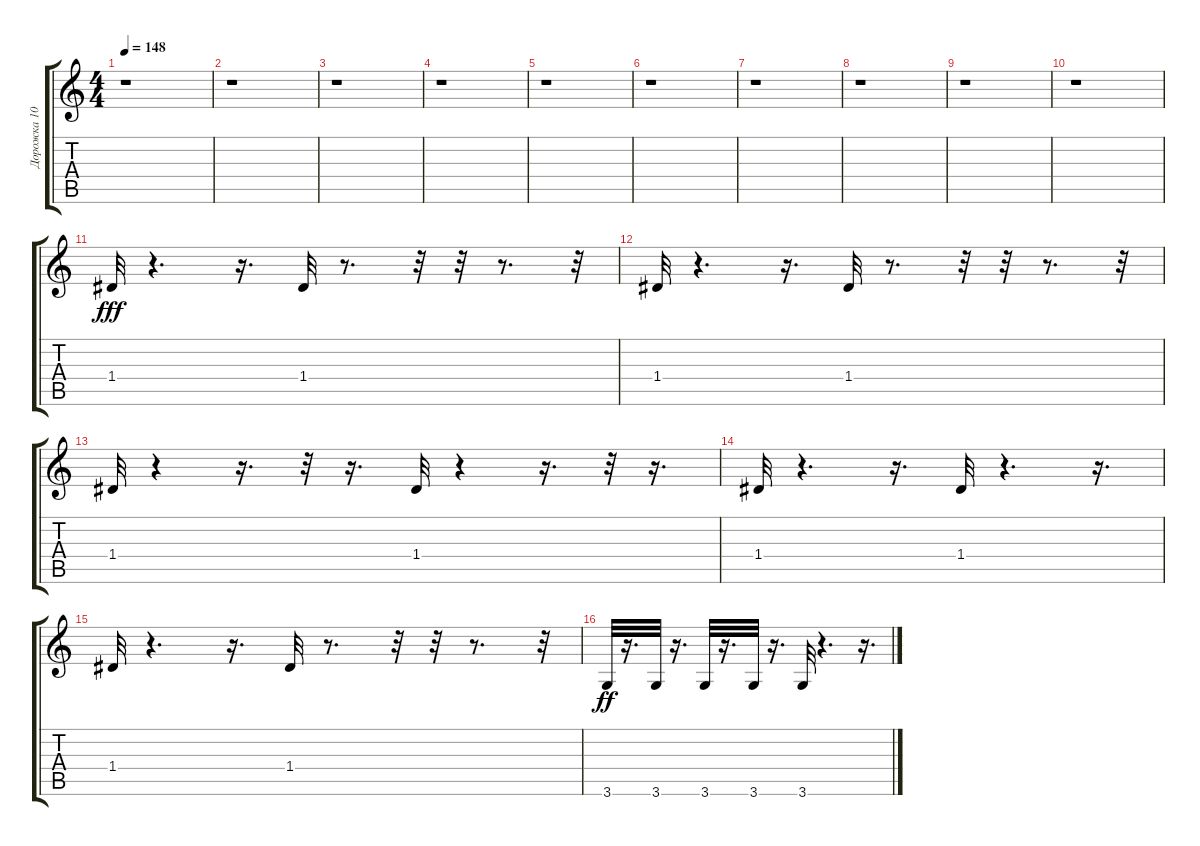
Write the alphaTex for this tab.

\track ("Дорожка 10" "Дорожка 10") {instrument acousticguitarnylon}
\staff {score tabs}
\tuning (E4 B3 G3 D3 A2 E2) {hide}
\ts (4 4)
\tempo 148
\clef g2
\ks c
r.1{dy fff} |
r.1 |
r.1 |
r.1 |
r.1 |
r.1 |
r.1 |
r.1 |
r.1 |
r.1 |
1.4.32 r.4{d} r.16{d} 1.4.32 r.8{d} r.32 r.32 r.8{d} r.32 |
1.4.32 r.4{d} r.16{d} 1.4.32 r.8{d} r.32 r.32 r.8{d} r.32 |
1.4.32 r.4 r.16{d} r.32 r.16{d} 1.4.32 r.4 r.16{d} r.32 r.16{d} |
1.4.32 r.4{d} r.16{d} 1.4.32 r.4{d} r.16{d} |
1.4.32 r.4{d} r.16{d} 1.4.32 r.8{d} r.32 r.32 r.8{d} r.32 |
3.6.32{dy ff} r.16{d} 3.6.32 r.16{d} 3.6.32 r.16{d} 3.6.32 r.16{d} 3.6.32 r.4{d} r.16{d}
